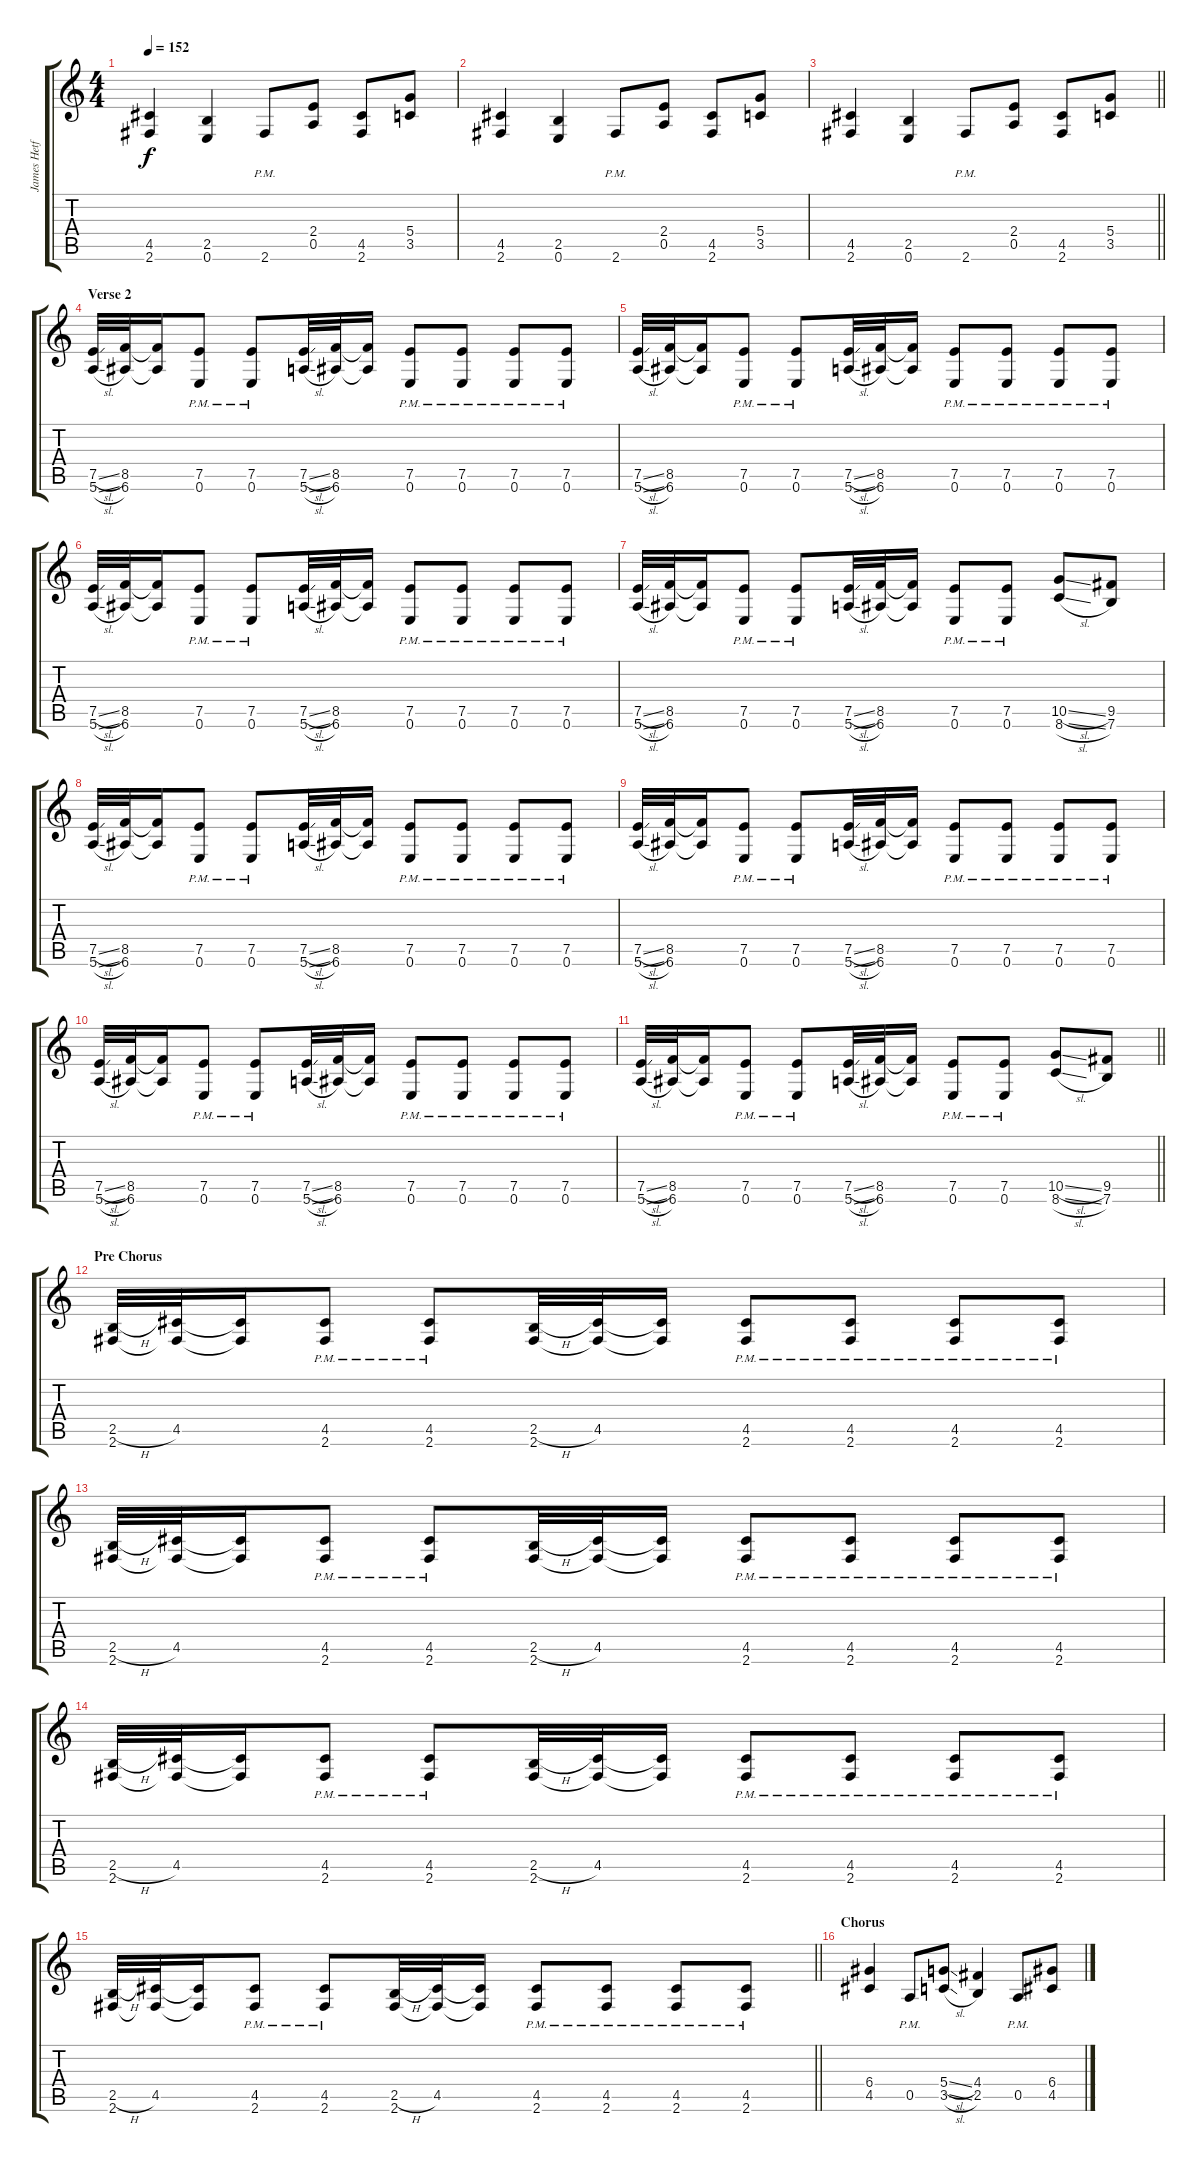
\track ("James Hetfield" "James Hetf") {instrument distortionguitar}
\staff {score tabs}
\tuning (E4 B3 G3 D3 A2 E2) {hide}
\ts (4 4)
\tempo 152
\clef g2
\ks c
(4.5 2.6).4{dy f} (2.5 0.6).4 2.6{pm}.8 (2.4 0.5).8 (4.5 2.6).8 (5.4 3.5).8 |
(4.5 2.6).4 (2.5 0.6).4 2.6{pm}.8 (2.4 0.5).8 (4.5 2.6).8 (5.4 3.5).8 |
\barLineRight lightlight
(4.5 2.6).4 (2.5 0.6).4 2.6{pm}.8 (2.4 0.5).8 (4.5 2.6).8 (5.4 3.5).8 |
\section ("" "Verse 2")
(7.5{sl} 5.6{sl}).32 (8.5 6.6).32 (8.5{t} 6.6{t}).16 (7.5{pm} 0.6{pm}).8 (7.5{pm} 0.6{pm}).8 (7.5{sl} 5.6{sl}).32 (8.5 6.6).32 (8.5{t} 6.6{t}).16 (7.5{pm} 0.6{pm}).8 (7.5{pm} 0.6{pm}).8 (7.5{pm} 0.6{pm}).8 (7.5{pm} 0.6{pm}).8 |
(7.5{sl} 5.6{sl}).32 (8.5 6.6).32 (8.5{t} 6.6{t}).16 (7.5{pm} 0.6{pm}).8 (7.5{pm} 0.6{pm}).8 (7.5{sl} 5.6{sl}).32 (8.5 6.6).32 (8.5{t} 6.6{t}).16 (7.5{pm} 0.6{pm}).8 (7.5{pm} 0.6{pm}).8 (7.5{pm} 0.6{pm}).8 (7.5{pm} 0.6{pm}).8 |
(7.5{sl} 5.6{sl}).32 (8.5 6.6).32 (8.5{t} 6.6{t}).16 (7.5{pm} 0.6{pm}).8 (7.5{pm} 0.6{pm}).8 (7.5{sl} 5.6{sl}).32 (8.5 6.6).32 (8.5{t} 6.6{t}).16 (7.5{pm} 0.6{pm}).8 (7.5{pm} 0.6{pm}).8 (7.5{pm} 0.6{pm}).8 (7.5{pm} 0.6{pm}).8 |
(7.5{sl} 5.6{sl}).32 (8.5 6.6).32 (8.5{t} 6.6{t}).16 (7.5{pm} 0.6{pm}).8 (7.5{pm} 0.6{pm}).8 (7.5{sl} 5.6{sl}).32 (8.5 6.6).32 (8.5{t} 6.6{t}).16 (7.5{pm} 0.6{pm}).8 (7.5{pm} 0.6{pm}).8 (10.5{sl} 8.6{sl}).8 (9.5 7.6).8 |
(7.5{sl} 5.6{sl}).32 (8.5 6.6).32 (8.5{t} 6.6{t}).16 (7.5{pm} 0.6{pm}).8 (7.5{pm} 0.6{pm}).8 (7.5{sl} 5.6{sl}).32 (8.5 6.6).32 (8.5{t} 6.6{t}).16 (7.5{pm} 0.6{pm}).8 (7.5{pm} 0.6{pm}).8 (7.5{pm} 0.6{pm}).8 (7.5{pm} 0.6{pm}).8 |
(7.5{sl} 5.6{sl}).32 (8.5 6.6).32 (8.5{t} 6.6{t}).16 (7.5{pm} 0.6{pm}).8 (7.5{pm} 0.6{pm}).8 (7.5{sl} 5.6{sl}).32 (8.5 6.6).32 (8.5{t} 6.6{t}).16 (7.5{pm} 0.6{pm}).8 (7.5{pm} 0.6{pm}).8 (7.5{pm} 0.6{pm}).8 (7.5{pm} 0.6{pm}).8 |
(7.5{sl} 5.6{sl}).32 (8.5 6.6).32 (8.5{t} 6.6{t}).16 (7.5{pm} 0.6{pm}).8 (7.5{pm} 0.6{pm}).8 (7.5{sl} 5.6{sl}).32 (8.5 6.6).32 (8.5{t} 6.6{t}).16 (7.5{pm} 0.6{pm}).8 (7.5{pm} 0.6{pm}).8 (7.5{pm} 0.6{pm}).8 (7.5{pm} 0.6{pm}).8 |
\barLineRight lightlight
(7.5{sl} 5.6{sl}).32 (8.5 6.6).32 (8.5{t} 6.6{t}).16 (7.5{pm} 0.6{pm}).8 (7.5{pm} 0.6{pm}).8 (7.5{sl} 5.6{sl}).32 (8.5 6.6).32 (8.5{t} 6.6{t}).16 (7.5{pm} 0.6{pm}).8 (7.5{pm} 0.6{pm}).8 (10.5{sl} 8.6{sl}).8 (9.5 7.6).8 |
\section ("" "Pre Chorus")
(2.5{h} 2.6).32 (4.5 2.6{t}).32 (4.5{t} 2.6{t}).16 (4.5{pm} 2.6{pm}).8 (4.5{pm} 2.6{pm}).8 (2.5{h} 2.6).32 (4.5 2.6{t}).32 (4.5{t} 2.6{t}).16 (4.5{pm} 2.6{pm}).8 (4.5{pm} 2.6{pm}).8 (4.5{pm} 2.6{pm}).8 (4.5{pm} 2.6{pm}).8 |
(2.5{h} 2.6).32 (4.5 2.6{t}).32 (4.5{t} 2.6{t}).16 (4.5{pm} 2.6{pm}).8 (4.5{pm} 2.6{pm}).8 (2.5{h} 2.6).32 (4.5 2.6{t}).32 (4.5{t} 2.6{t}).16 (4.5{pm} 2.6{pm}).8 (4.5{pm} 2.6{pm}).8 (4.5{pm} 2.6{pm}).8 (4.5{pm} 2.6{pm}).8 |
(2.5{h} 2.6).32 (4.5 2.6{t}).32 (4.5{t} 2.6{t}).16 (4.5{pm} 2.6{pm}).8 (4.5{pm} 2.6{pm}).8 (2.5{h} 2.6).32 (4.5 2.6{t}).32 (4.5{t} 2.6{t}).16 (4.5{pm} 2.6{pm}).8 (4.5{pm} 2.6{pm}).8 (4.5{pm} 2.6{pm}).8 (4.5{pm} 2.6{pm}).8 |
\barLineRight lightlight
(2.5{h} 2.6).32 (4.5 2.6{t}).32 (4.5{t} 2.6{t}).16 (4.5{pm} 2.6{pm}).8 (4.5{pm} 2.6{pm}).8 (2.5{h} 2.6).32 (4.5 2.6{t}).32 (4.5{t} 2.6{t}).16 (4.5{pm} 2.6{pm}).8 (4.5{pm} 2.6{pm}).8 (4.5{pm} 2.6{pm}).8 (4.5{pm} 2.6{pm}).8 |
\section ("" "Chorus")
(6.4 4.5).4 0.5{pm}.8 (5.4{sl} 3.5{sl}).8 (4.4 2.5).4 0.5{pm}.8 (6.4 4.5).8
